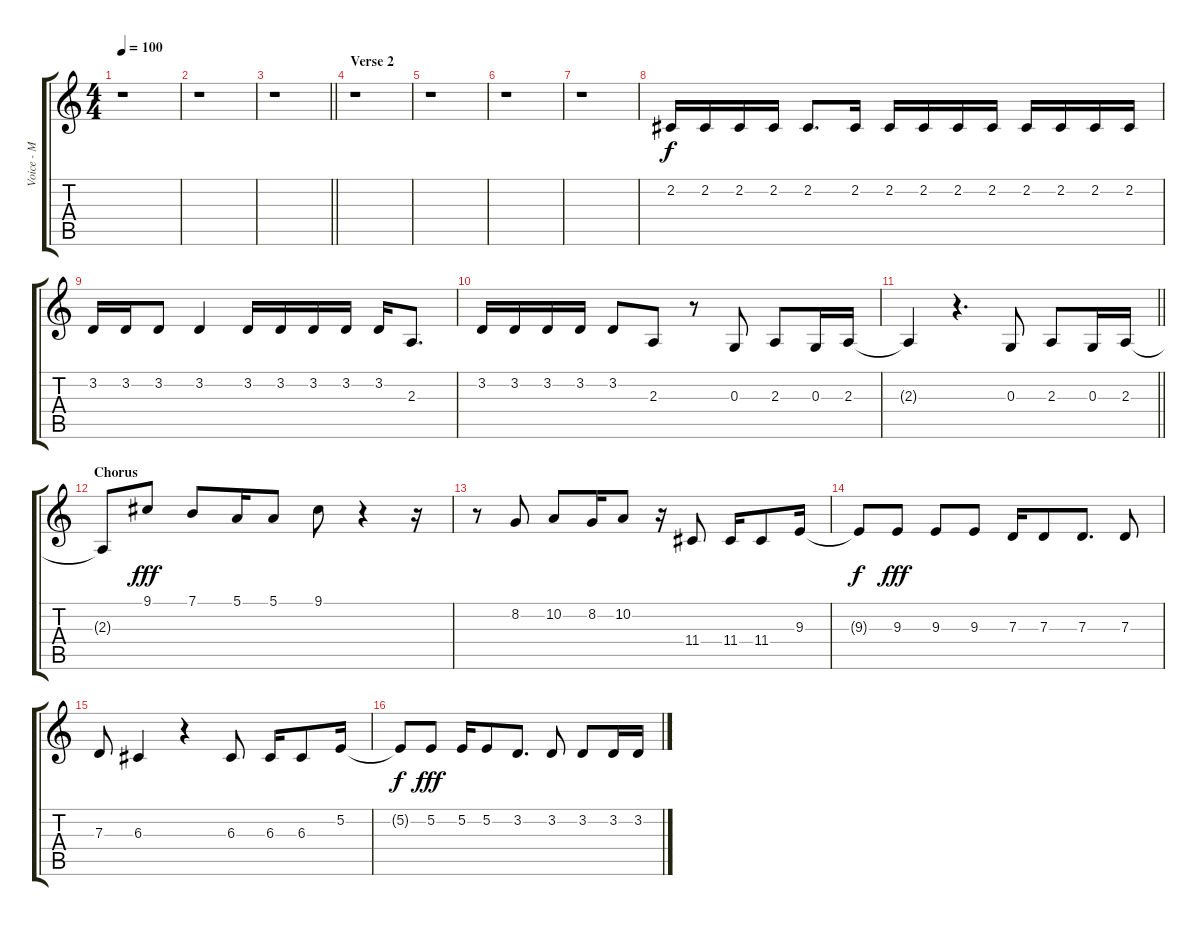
\track ("Voice - M" "Voice - M") {instrument tenorsax}
\staff {score tabs}
\tuning (E4 B3 G3 D3 A2 E2) {hide}
\ts (4 4)
\tempo 100
\clef g2
\ks c
r.1{dy fff} |
r.1 |
\barLineRight lightlight
r.1 |
\section ("" "Verse 2")
r.1 |
r.1 |
r.1 |
r.1 |
2.2.16{dy f} 2.2.16 2.2.16 2.2.16 2.2.8{d} 2.2.16 2.2.16 2.2.16 2.2.16 2.2.16 2.2.16 2.2.16 2.2.16 2.2.16 |
3.2.16 3.2.16 3.2.8 3.2.4 3.2.16 3.2.16 3.2.16 3.2.16 3.2.16 2.3.8{d} |
3.2.16 3.2.16 3.2.16 3.2.16 3.2.8 2.3.8 r.8 0.3.8 2.3.8 0.3.16 2.3.16 |
\barLineRight lightlight
2.3{t}.4 r.4{d} 0.3.8 2.3.8 0.3.16 2.3.16 |
\section ("" "Chorus")
2.3{t}.8 9.1.8{dy fff} 7.1.8 5.1.16 5.1.8 9.1.8 r.4 r.16 |
r.8 8.2.8 10.2.8 8.2.16 10.2.8 r.16 11.4.8 11.4.16 11.4.8 9.3.16 |
9.3{t}.8{dy f} 9.3.8{dy fff} 9.3.8 9.3.8 7.3.16 7.3.8 7.3.8{d} 7.3.8 |
7.3.8 6.3.4 r.4 6.3.8 6.3.16 6.3.8 5.2.16 |
5.2{t}.8{dy f} 5.2.8{dy fff} 5.2.16 5.2.8 3.2.8{d} 3.2.8 3.2.8 3.2.16 3.2.16
